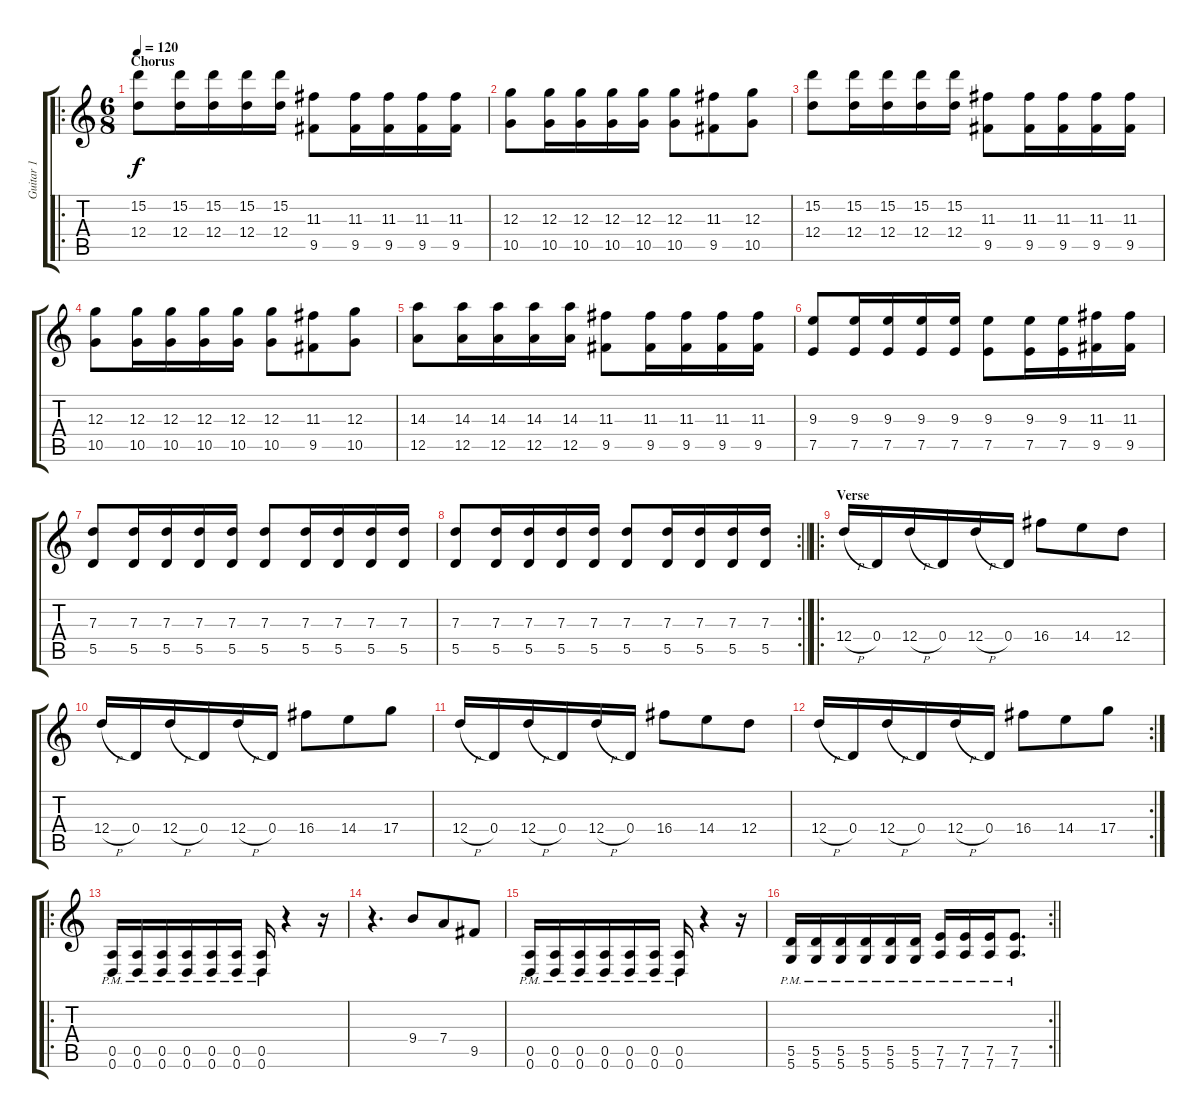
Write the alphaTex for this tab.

\track ("Guitar 1" "Guitar 1") {instrument distortionguitar}
\staff {score tabs}
\tuning (E4 B3 G3 D3 A2 D2) {hide}
\ro
\ts (6 8)
\section ("" "Chorus")
\tempo 120
\clef g2
\ks c
(15.2 12.4).8{dy f instrument distortionguitar} (15.2 12.4).16 (15.2 12.4).16 (15.2 12.4).16 (15.2 12.4).16 (11.3 9.5).8 (11.3 9.5).16 (11.3 9.5).16 (11.3 9.5).16 (11.3 9.5).16 |
(12.3 10.5).8 (12.3 10.5).16 (12.3 10.5).16 (12.3 10.5).16 (12.3 10.5).16 (12.3 10.5).8 (11.3 9.5).8 (12.3 10.5).8 |
(15.2 12.4).8{instrument distortionguitar} (15.2 12.4).16 (15.2 12.4).16 (15.2 12.4).16 (15.2 12.4).16 (11.3 9.5).8 (11.3 9.5).16 (11.3 9.5).16 (11.3 9.5).16 (11.3 9.5).16 |
(12.3 10.5).8 (12.3 10.5).16 (12.3 10.5).16 (12.3 10.5).16 (12.3 10.5).16 (12.3 10.5).8 (11.3 9.5).8 (12.3 10.5).8 |
(14.3 12.5).8 (14.3 12.5).16 (14.3 12.5).16 (14.3 12.5).16 (14.3 12.5).16 (11.3 9.5).8 (11.3 9.5).16 (11.3 9.5).16 (11.3 9.5).16 (11.3 9.5).16 |
(9.3 7.5).8 (9.3 7.5).16 (9.3 7.5).16 (9.3 7.5).16 (9.3 7.5).16 (9.3 7.5).8 (9.3 7.5).16 (9.3 7.5).16 (11.3 9.5).16 (11.3 9.5).16 |
(7.3 5.5).8 (7.3 5.5).16 (7.3 5.5).16 (7.3 5.5).16 (7.3 5.5).16 (7.3 5.5).8 (7.3 5.5).16 (7.3 5.5).16 (7.3 5.5).16 (7.3 5.5).16 |
\rc 2
\barLineRight lightlight
(7.3 5.5).8 (7.3 5.5).16 (7.3 5.5).16 (7.3 5.5).16 (7.3 5.5).16 (7.3 5.5).8 (7.3 5.5).16 (7.3 5.5).16 (7.3 5.5).16 (7.3 5.5).16 |
\ro
\section ("" "Verse")
12.4{h}.16 0.4.16 12.4{h}.16 0.4.16 12.4{h}.16 0.4.16 16.4.8 14.4.8 12.4.8 |
12.4{h}.16 0.4.16 12.4{h}.16 0.4.16 12.4{h}.16 0.4.16 16.4.8 14.4.8 17.4.8 |
12.4{h}.16 0.4.16 12.4{h}.16 0.4.16 12.4{h}.16 0.4.16 16.4.8 14.4.8 12.4.8 |
\rc 2
12.4{h}.16 0.4.16 12.4{h}.16 0.4.16 12.4{h}.16 0.4.16 16.4.8 14.4.8 17.4.8 |
\ro
(0.5{pm} 0.6{pm}).16 (0.5{pm} 0.6{pm}).16 (0.5{pm} 0.6{pm}).16 (0.5{pm} 0.6{pm}).16 (0.5{pm} 0.6{pm}).16 (0.5{pm} 0.6{pm}).16 (0.5{pm} 0.6{pm}).16 r.4 r.16 |
r.4{d} 9.4.8 7.4.8 9.5.8 |
(0.5{pm} 0.6{pm}).16 (0.5{pm} 0.6{pm}).16 (0.5{pm} 0.6{pm}).16 (0.5{pm} 0.6{pm}).16 (0.5{pm} 0.6{pm}).16 (0.5{pm} 0.6{pm}).16 (0.5{pm} 0.6{pm}).16 r.4 r.16 |
\rc 2
\barLineRight lightlight
(5.5{pm} 5.6{pm}).16 (5.5{pm} 5.6{pm}).16 (5.5{pm} 5.6{pm}).16 (5.5{pm} 5.6{pm}).16 (5.5{pm} 5.6{pm}).16 (5.5{pm} 5.6{pm}).16 (7.5{pm} 7.6{pm}).16 (7.5{pm} 7.6{pm}).16 (7.5{pm} 7.6{pm}).16 (7.5{pm} 7.6{pm}).8{d}
